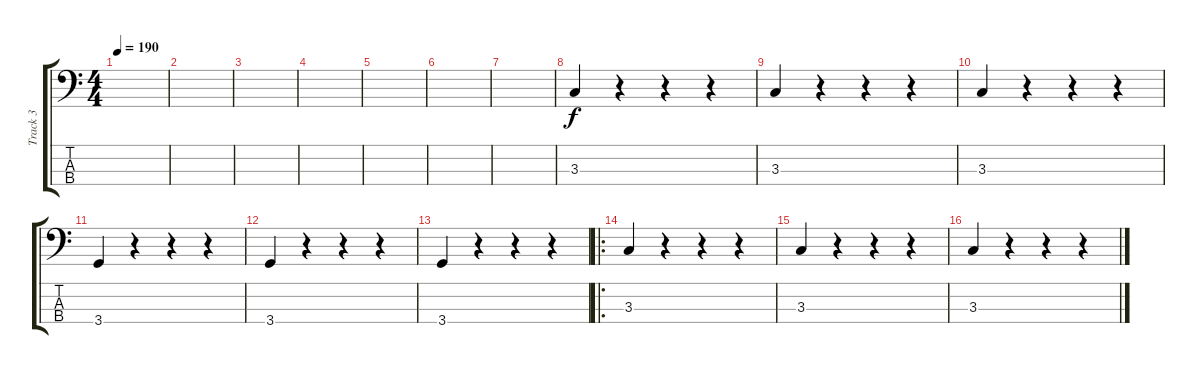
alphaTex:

\track ("Track 3" "Track 3") {instrument synthbass1}
\staff {score tabs}
\tuning (G2 D2 A1 E1) {hide}
\ts (4 4)
\tempo 190
\clef f4
\ks c
|
|
|
|
|
|
|
3.3.4 r.4 r.4 r.4 |
3.3.4 r.4 r.4 r.4 |
3.3.4 r.4 r.4 r.4 |
3.4.4 r.4 r.4 r.4 |
3.4.4 r.4 r.4 r.4 |
3.4.4 r.4 r.4 r.4 |
\ro
3.3.4 r.4 r.4 r.4 |
3.3.4 r.4 r.4 r.4 |
3.3.4 r.4 r.4 r.4
